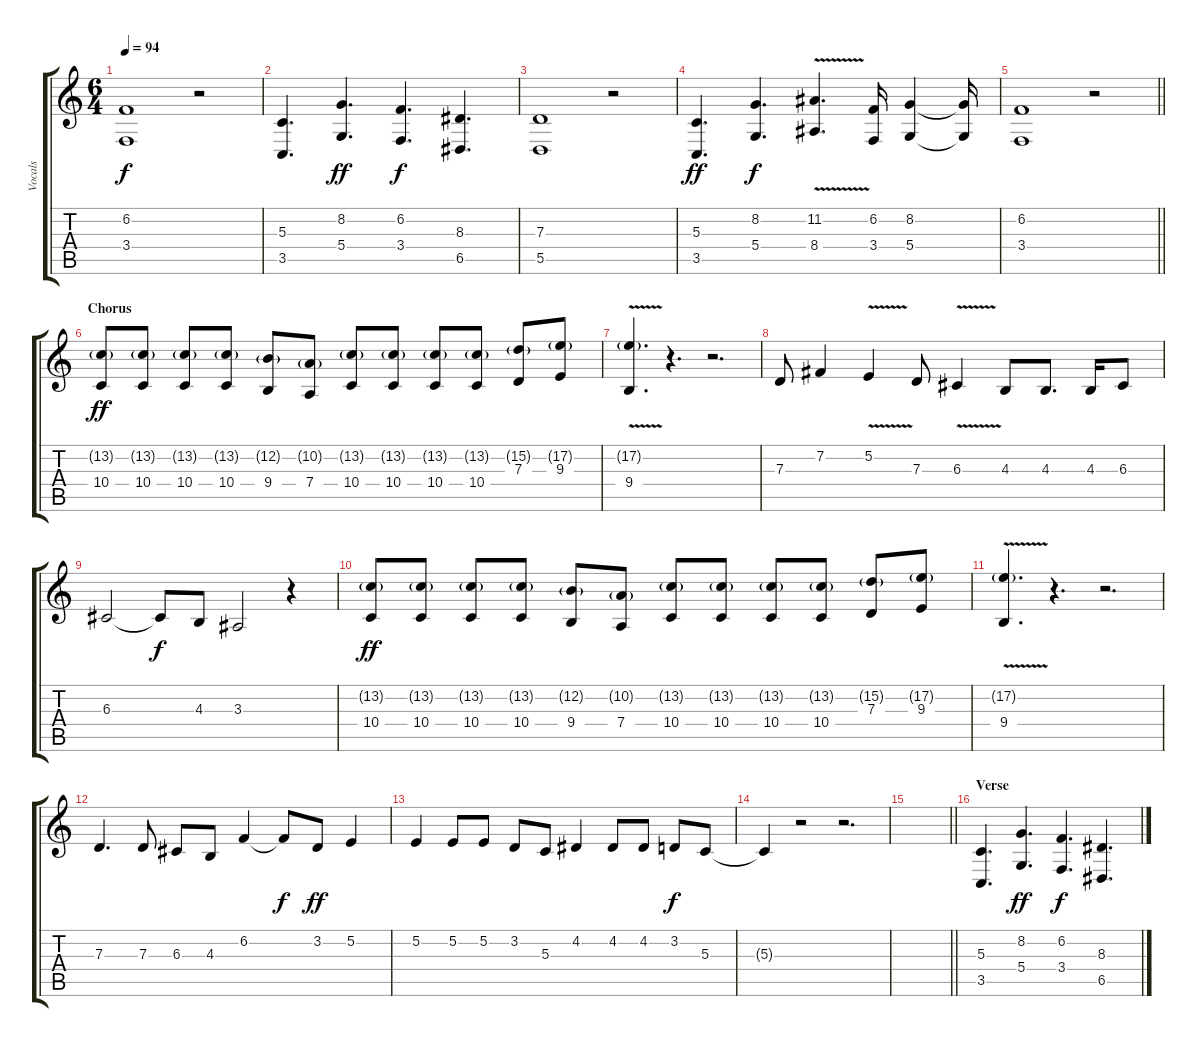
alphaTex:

\track ("Vocals" "Vocals") {instrument violin}
\staff {score tabs}
\tuning (E4 B3 G3 D3 A2 E2) {hide}
\ts (6 4)
\tempo 94
\clef g2
\ks c
(6.2 3.4).1{dy f} r.2 |
(5.3 3.5).4{d} (8.2 5.4).4{d dy ff} (6.2 3.4).4{d dy f} (8.3 6.5).4{d} |
(7.3 5.5).1 r.2 |
(5.3 3.5).4{d dy ff} (8.2 5.4).4{d dy f} (11.2{v} 8.4{v}).4{d} (6.2 3.4).16 (8.2 5.4).4 (8.2{t} 5.4{t}).16 |
\barLineRight lightlight
(6.2 3.4).1 r.2 |
\section ("" "Chorus")
(13.2{g} 10.4).8{dy ff} (13.2{g} 10.4).8 (13.2{g} 10.4).8 (13.2{g} 10.4).8 (12.2{g} 9.4).8 (10.2{g} 7.4).8 (13.2{g} 10.4).8 (13.2{g} 10.4).8 (13.2{g} 10.4).8 (13.2{g} 10.4).8 (15.2{g} 7.3).8 (17.2{g} 9.3).8 |
(17.2{v g} 9.4{v}).4{d} r.4{d} r.2{d} |
7.3.8 7.2.4 5.2{v}.4 7.3.8 6.3{v}.4 4.3.8 4.3.8{d} 4.3.16 6.3.8 |
6.3.2 6.3{t}.8{dy f} 4.3.8 3.3.2 r.4 |
(13.2{g} 10.4).8{dy ff} (13.2{g} 10.4).8 (13.2{g} 10.4).8 (13.2{g} 10.4).8 (12.2{g} 9.4).8 (10.2{g} 7.4).8 (13.2{g} 10.4).8 (13.2{g} 10.4).8 (13.2{g} 10.4).8 (13.2{g} 10.4).8 (15.2{g} 7.3).8 (17.2{g} 9.3).8 |
(17.2{v g} 9.4{v}).4{d} r.4{d} r.2{d} |
7.3.4{d} 7.3.8 6.3.8 4.3.8 6.2.4 6.2{t}.8{dy f} 3.2.8{dy ff} 5.2.4 |
5.2.4 5.2.8 5.2.8 3.2.8 5.3.8 4.2.4 4.2.8 4.2.8 3.2.8{dy f} 5.3.8 |
5.3{t}.4 r.2 r.2{d} |
\barLineRight lightlight
|
\section ("" "Verse")
(5.3 3.5).4{d} (8.2 5.4).4{d dy ff} (6.2 3.4).4{d dy f} (8.3 6.5).4{d}
